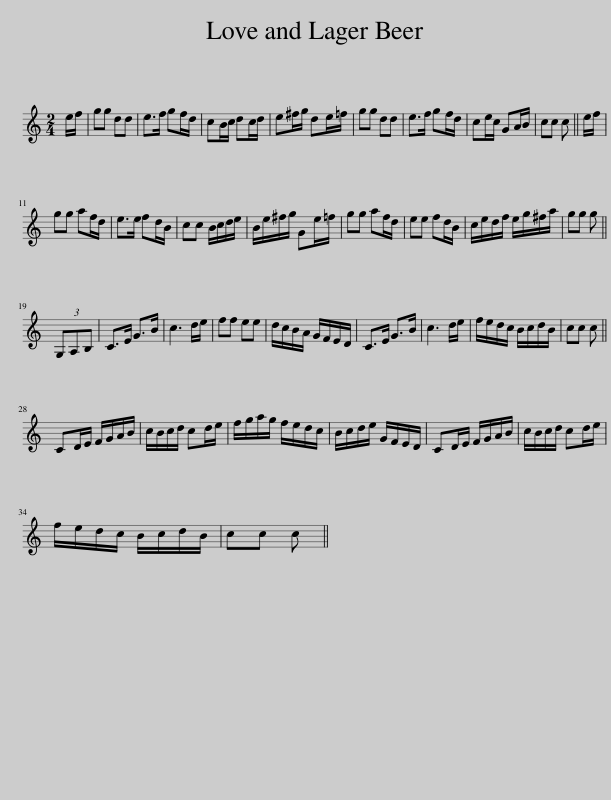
X:1
L:1/8
M:2/4
I:linebreak $
K:C
V:1 treble
V:1
 e/f/ | gg dd | e>f gf/d/ | cB/c/ dc/d/ | e^f/g/ de/=f/ | %5
 gg dd | e>f gf/d/ | ce/c/ GA/B/ | cc c || e/f/ |$ %10
 gg af/d/ | e>e fd/B/ | cc B/c/d/e/ | B/e/^f/g/ Ge/=f/ | gg af/d/ | %15
 ee fd/B/ | c/e/d/f/ e/g/^f/a/ | gg g ||$ (3G,A,B, | C>E G>B | %20
 c3 d/e/ | ff ee | d/c/B/A/ G/F/E/D/ | C>E G>B | c3 d/e/ | %25
 f/e/d/c/ B/c/d/B/ | cc c ||$ CD/E/ F/G/A/B/ | c/B/c/d/ cd/e/ | f/g/a/g/ f/e/d/c/ | %30
 B/c/d/e/ G/F/E/D/ | CD/E/ F/G/A/B/ | c/B/c/d/ cd/e/ |$ f/e/d/c/ B/c/d/B/ | cc c || %35
